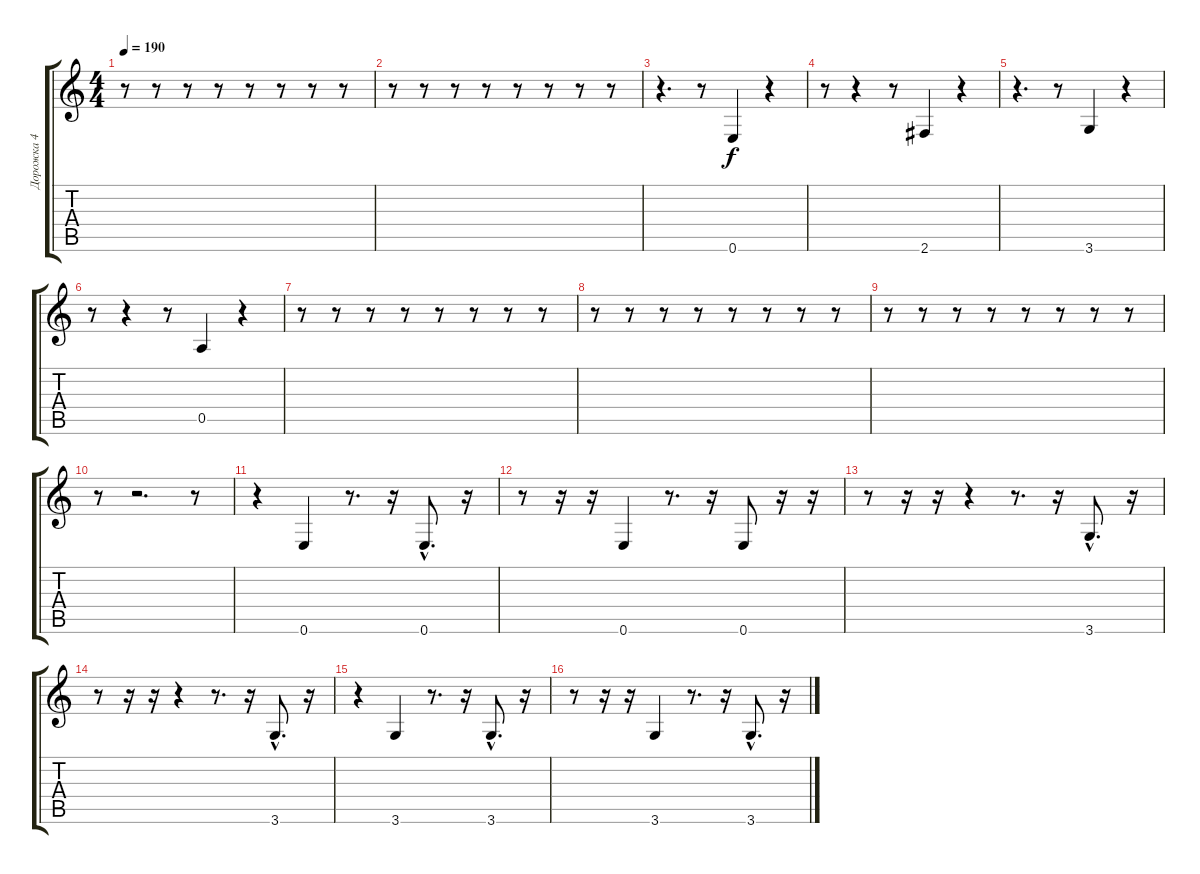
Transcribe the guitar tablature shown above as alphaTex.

\track ("Дорожка 4" "Дорожка 4") {instrument electricbasspick}
\staff {score tabs}
\tuning (E4 B3 G3 D3 A2 E2) {hide}
\ts (4 4)
\tempo 190
\clef g2
\ks c
r.8{dy f} r.8 r.8 r.8 r.8 r.8 r.8 r.8 |
r.8 r.8 r.8 r.8 r.8 r.8 r.8 r.8 |
r.4{d} r.8 0.6.4 r.4 |
r.8 r.4 r.8 2.6.4 r.4 |
r.4{d} r.8 3.6.4 r.4 |
r.8 r.4 r.8 0.5.4 r.4 |
r.8 r.8 r.8 r.8 r.8 r.8 r.8 r.8 |
r.8 r.8 r.8 r.8 r.8 r.8 r.8 r.8 |
r.8 r.8 r.8 r.8 r.8 r.8 r.8 r.8 |
r.8 r.2{d} r.8 |
r.4 0.6.4 r.8{d} r.16 0.6{hac}.8{d} r.16 |
r.8 r.16 r.16 0.6.4 r.8{d} r.16 0.6.8 r.16 r.16 |
r.8 r.16 r.16 r.4 r.8{d} r.16 3.6{hac}.8{d} r.16 |
r.8 r.16 r.16 r.4 r.8{d} r.16 3.6{hac}.8{d} r.16 |
r.4 3.6.4 r.8{d} r.16 3.6{hac}.8{d} r.16 |
r.8 r.16 r.16 3.6.4 r.8{d} r.16 3.6{hac}.8{d} r.16
